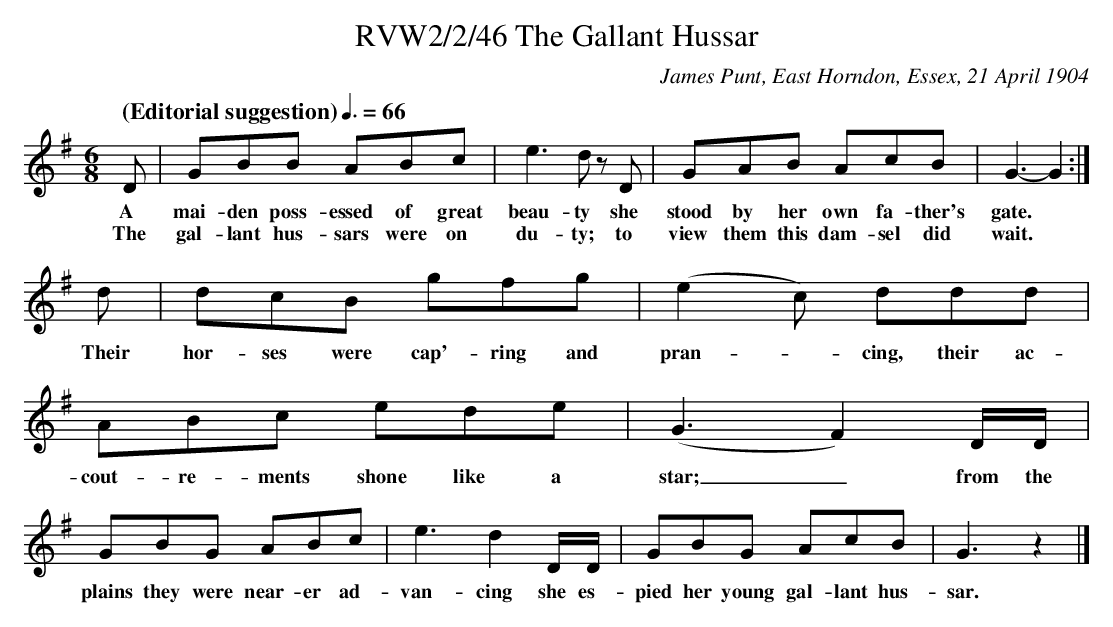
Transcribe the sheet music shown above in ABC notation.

X:1
T:RVW2/2/46 The Gallant Hussar
C: James Punt, East Horndon, Essex, 21 April 1904
L:1/8
Q: "(Editorial suggestion)" 3/8=66
M:6/8
K:G
D | GBB ABc | e3 d z D | GAB AcB | G3-G2 :|
w: A mai-den poss-essed of great beau-ty she stood by her own fa-ther's gate.
w: The gal-lant hus-sars were on du-ty; to view them this dam-sel did wait.
d| dcB gfg | (e2 c) ddd | ABc ede | (G3F2) D/2D/2|
w: Their hor-ses were cap'-ring and pran-*cing, their ac-cout-re-ments shone like a star;_ from the
GBG ABc | e3 d2 D/2D/2 | GBG AcB | G3 z2 |]
w: plains they were near-er ad-van-cing she es-pied her young gal-lant hus-sar.
